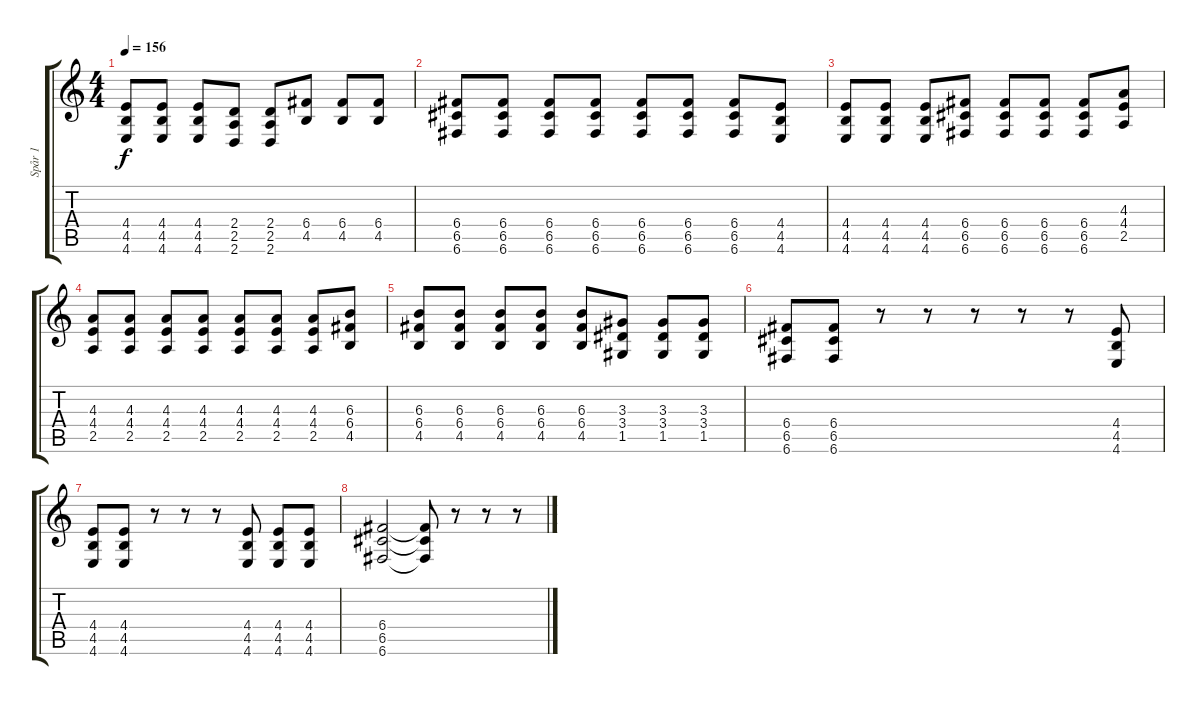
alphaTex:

\track ("Spår 1" "Spår 1") {instrument distortionguitar}
\staff {score tabs}
\tuning (D4 A3 F3 C3 G2 C2) {hide}
\ts (4 4)
\tempo 156
\clef g2
\ks c
(4.4 4.5 4.6).8{dy f} (4.4 4.5 4.6).8 (4.4 4.5 4.6).8 (2.4 2.5 2.6).8 (2.4 2.5 2.6).8 (6.4 4.5).8 (6.4 4.5).8 (6.4 4.5).8 |
(6.4 6.5 6.6).8 (6.4 6.5 6.6).8 (6.4 6.5 6.6).8 (6.4 6.5 6.6).8 (6.4 6.5 6.6).8 (6.4 6.5 6.6).8 (6.4 6.5 6.6).8 (4.4 4.5 4.6).8 |
(4.4 4.5 4.6).8 (4.4 4.5 4.6).8 (4.4 4.5 4.6).8 (6.4 6.5 6.6).8 (6.4 6.5 6.6).8 (6.4 6.5 6.6).8 (6.4 6.5 6.6).8 (4.3 4.4 2.5).8 |
(4.3 4.4 2.5).8 (4.3 4.4 2.5).8 (4.3 4.4 2.5).8 (4.3 4.4 2.5).8 (4.3 4.4 2.5).8 (4.3 4.4 2.5).8 (4.3 4.4 2.5).8 (6.3 6.4 4.5).8 |
(6.3 6.4 4.5).8 (6.3 6.4 4.5).8 (6.3 6.4 4.5).8 (6.3 6.4 4.5).8 (6.3 6.4 4.5).8 (3.3 3.4 1.5).8 (3.3 3.4 1.5).8 (3.3 3.4 1.5).8 |
(6.4 6.5 6.6).8 (6.4 6.5 6.6).8 r.8 r.8 r.8 r.8 r.8 (4.4 4.5 4.6).8 |
(4.4 4.5 4.6).8 (4.4 4.5 4.6).8 r.8 r.8 r.8 (4.4 4.5 4.6).8 (4.4 4.5 4.6).8 (4.4 4.5 4.6).8 |
(6.4 6.5 6.6).2 (6.4{t} 6.5{t} 6.6{t}).8 r.8 r.8 r.8
